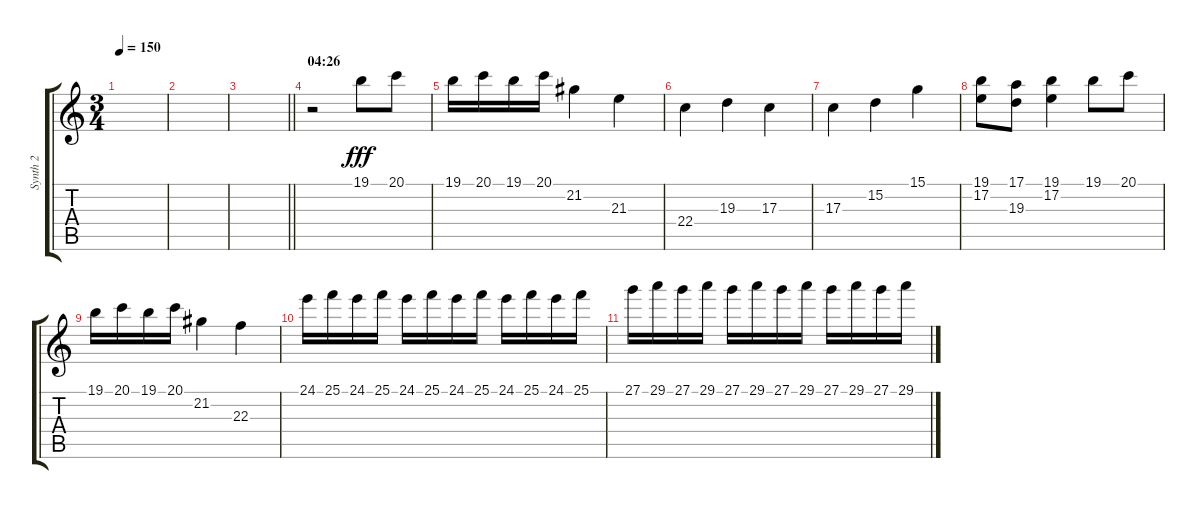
\track ("Synth 2" "Synth 2") {instrument pad2warm}
\staff {score tabs}
\tuning (E4 B3 G3 D3 A2 E2) {hide}
\ts (3 4)
\tempo 150
\clef g2
\ks c
|
|
\barLineRight lightlight
|
\section ("" "04:26")
r.2{balance 12 instrument pad2warm} 19.1.8{dy fff} 20.1.8 |
19.1.16 20.1.16 19.1.16 20.1.16 21.2.4 21.3.4 |
22.4.4 19.3.4 17.3.4 |
17.3.4 15.2.4 15.1.4 |
(19.1 17.2).8 (17.1 19.3).8 (19.1 17.2).4 19.1.8 20.1.8 |
19.1.16 20.1.16 19.1.16 20.1.16 21.2.4 22.3.4 |
24.1.16 25.1.16 24.1.16 25.1.16 24.1.16 25.1.16 24.1.16 25.1.16 24.1.16 25.1.16 24.1.16 25.1.16 |
27.1.16 29.1.16 27.1.16 29.1.16 27.1.16 29.1.16 27.1.16 29.1.16 27.1.16 29.1.16 27.1.16 29.1.16
